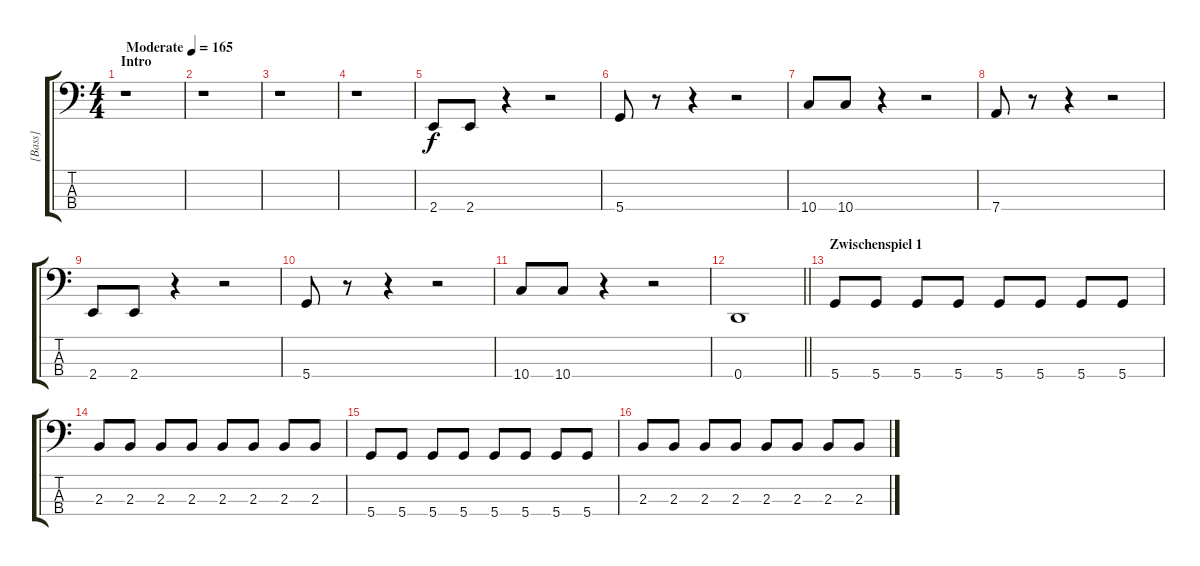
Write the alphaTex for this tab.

\track ("[Bass]" "[Bass]") {instrument electricbassfinger}
\staff {score tabs}
\tuning (G2 D2 A1 D1) {hide}
\ts (4 4)
\section ("" "Intro")
\tempo (165 "Moderate")
\clef f4
\ks c
r.1{dy f instrument electricbassfinger} |
r.1 |
r.1 |
r.1 |
2.4.8 2.4.8 r.4 r.2 |
5.4.8 r.8 r.4 r.2 |
10.4.8 10.4.8 r.4 r.2 |
7.4.8 r.8 r.4 r.2 |
2.4.8 2.4.8 r.4 r.2 |
5.4.8 r.8 r.4 r.2 |
10.4.8 10.4.8 r.4 r.2 |
\barLineRight lightlight
0.4.1 |
\section ("" "Zwischenspiel 1")
5.4.8 5.4.8 5.4.8 5.4.8 5.4.8 5.4.8 5.4.8 5.4.8 |
2.3.8 2.3.8 2.3.8 2.3.8 2.3.8 2.3.8 2.3.8 2.3.8 |
5.4.8 5.4.8 5.4.8 5.4.8 5.4.8 5.4.8 5.4.8 5.4.8 |
2.3.8 2.3.8 2.3.8 2.3.8 2.3.8 2.3.8 2.3.8 2.3.8
